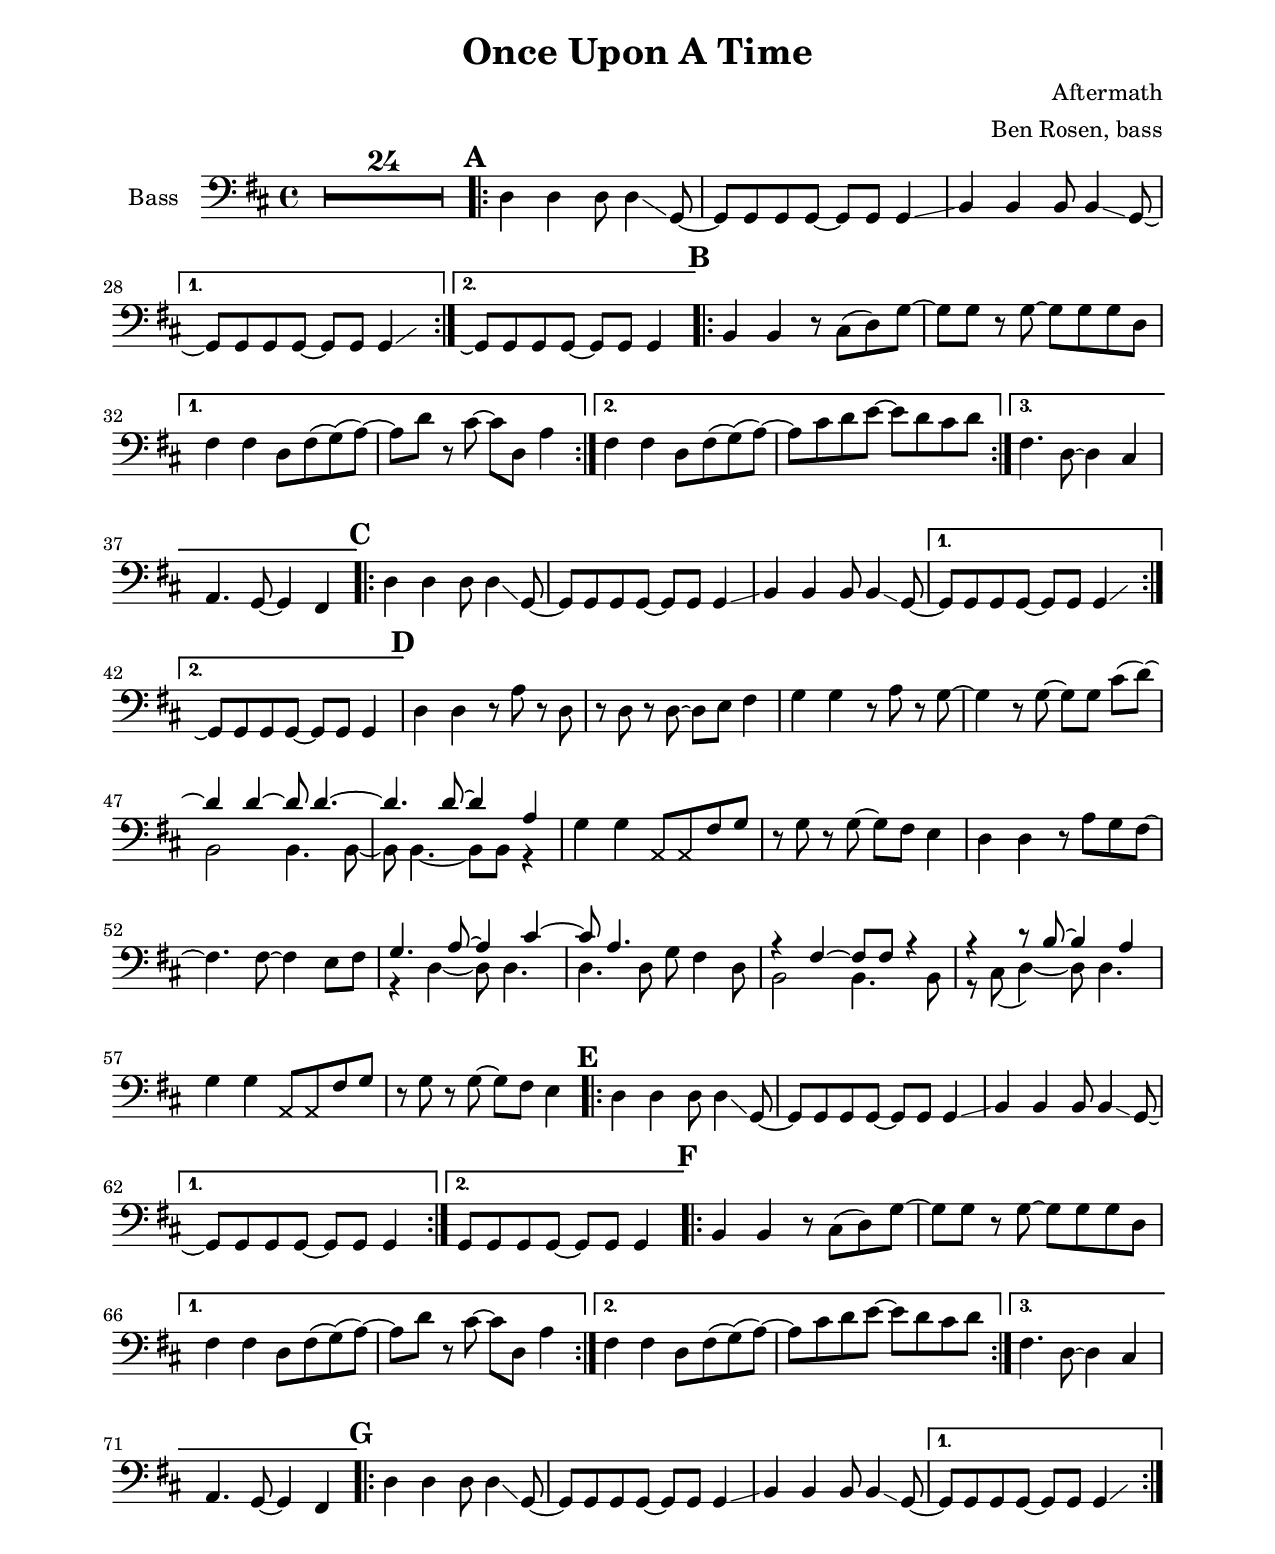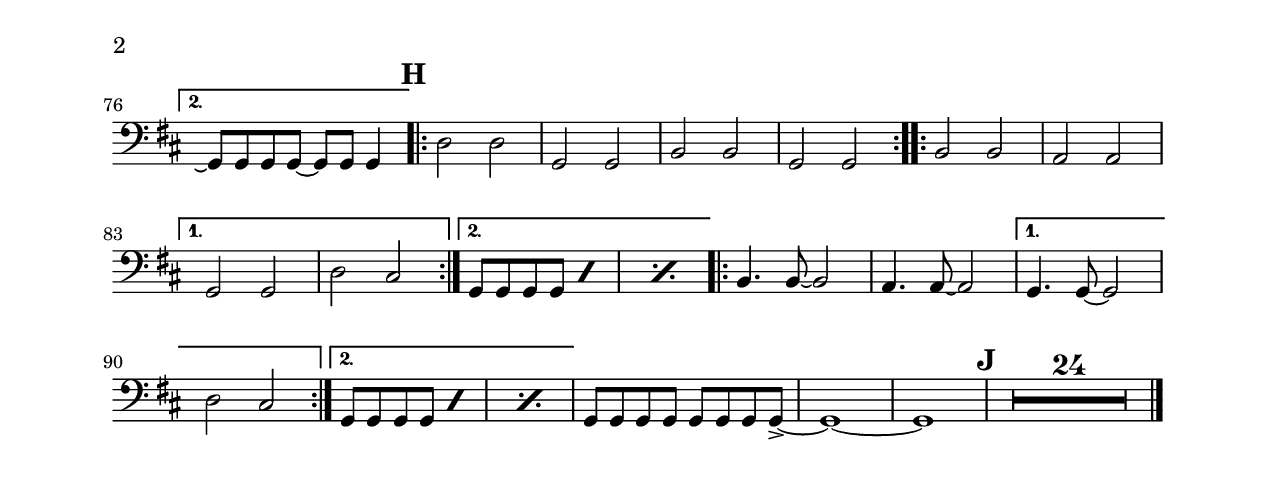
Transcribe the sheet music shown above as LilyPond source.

\version "2.24.0"

\include "settings.ily"

\header {
  title = "Once Upon A Time"
  composer = "Aftermath"
  arranger = "Ben Rosen, bass"
}

riff = \relative d {
  \mark \default

  \repeat volta 2 {
    d4 d d8 d4 \glissando g,8 ~ |
    g8 g g g ~ g g g4 \glissando |
    b4 b b8 b4 \glissando g8 ~ |

    \alternative {
      \volta 1 {
        g8 g g g ~ g g
        g4 * 1/2 \glissando
        \single \hideNotes
        \tweak X-offset #1 \tweak X-extent #'( 0 . 0 )
        d'4 * 1/2 |
      }

      \volta 2 {
        g,8 \repeatTie g g g ~ g g g4 |
      }
    }
  }
}

chorus = \relative b, {
  \mark \default

  \repeat volta 3 {
    b4 b r8 cs ( d ) g ~ |
    g8 g r g ~ g g g d |

    \alternative {
      \volta 1 {
        fs4 fs d8 fs ( g ) ( a ) ~ |
        a8 d r cs ~ cs d,  a'4
      }

      \volta 2 {
        fs4 fs d8 fs ( g ) ( a ) ~ |
        a8 cs d e ~ e d cs d |
      }

      \volta 3 {
        fs,4. d8 ~ d4 cs |
        a4. g8 ~ g4 fs |
      }
    }
  }
}

music = \relative d {
  \key d \major
  \time 4/4
  \clef "bass"

  \compressMMRests {
    R1 * 24 |
  }

  \riff

  \chorus

  \riff

  \mark \default

  d4 d r8 a' r d, |
  r8 d r d ~ d e fs4 |
  g4 g r8 a r g ~ |

  g4 r8 g ~ g g

  << {

    \stemNeutral
    cs ( d ) ~ |
    \stemUp
    d4 d ~ d8 d4. ~ |
    d4. d8 ~ d4 a |

  } \\ {

    s4
    b,2 b4. b8 ~ |
    b8 b4. ~ b8 b r4 |

  } >>

  g'4 g
  \once \override NoteHead.style = #'cross a,8
  \once \override NoteHead.style = #'cross a
  fs'8 g |

  r8 g r g ~ g fs e4 |
  d4 d r8 a' g fs ~ |
  fs4. fs8 ~ fs4 e8 fs |

  << {
    g4. a8~ a4 cs ~ |
    cs8 a4.

  } \\ {

    r4 d, ~ d8 d4. |
    d d8
  } >>

  g fs4 d8 |

  << {
    r4 fs ~ fs8 fs r4 |
    r4 r8 b ~ b4 a |

  } \\ {

    b,2 b4. b8 |
    r cs ( d4 ) ~ d8 d4. |
  } >>

  g4 g
  \once \override NoteHead.style = #'cross a,8
  \once \override NoteHead.style = #'cross a
  fs' g |

  r8 g r g ~ g fs e4 |

  \mark \default

  \repeat volta 2 {
    d4 d d8 d4 \glissando g,8 ~ |
    g8 g g g ~ g g g4 \glissando |
    b4 b4 b8 b4 \glissando g8 ~ |

    \alternative {
      \volta 1 {
        g8 g g g ~ g g g4 \glissando |
      }

      \volta 2  {
        g8 g g g ~ g g g4 |
      }
    }
  }

  \chorus
  \riff

  \mark \default

  \repeat volta 2 {
    d'2 d |
    g,2 g |
    b2 b |
    g2 g |
  }

  \repeat volta 2 {
    b2 b |
    a2 a |

    \alternative {
      \volta 1 {
        g2 g |
        d'2 cs |
      }

      \volta 2 {
        \repeat percent 2 {
          \repeat percent 2 {
            \repeat unfold 4 { g8 }
          } |
        }
      }
    }
  }

  \repeat volta 2 {
    b4. b8 ~ b2 |
    a4. a8 ~ a2 |

    \alternative {
      \volta 1 {
        g4. g8 ~ g2 |
        d'2 cs |
      }

      \volta 2 {
        \repeat percent 2 {
          \repeat percent 2 {
            \repeat unfold 4 { g8 }
          } |
        }
      }
    }
  }

  \repeat unfold 4 { g8 } g g g g ~ -> |
  g1 ~ |
  g1 |

  \mark \default

  \compressMMRests {
    R1 * 24 |
  }

  \bar "|."
}

\score {
  \new Staff \with {
    instrumentName = "Bass"
  } {
    \music
  }
}
